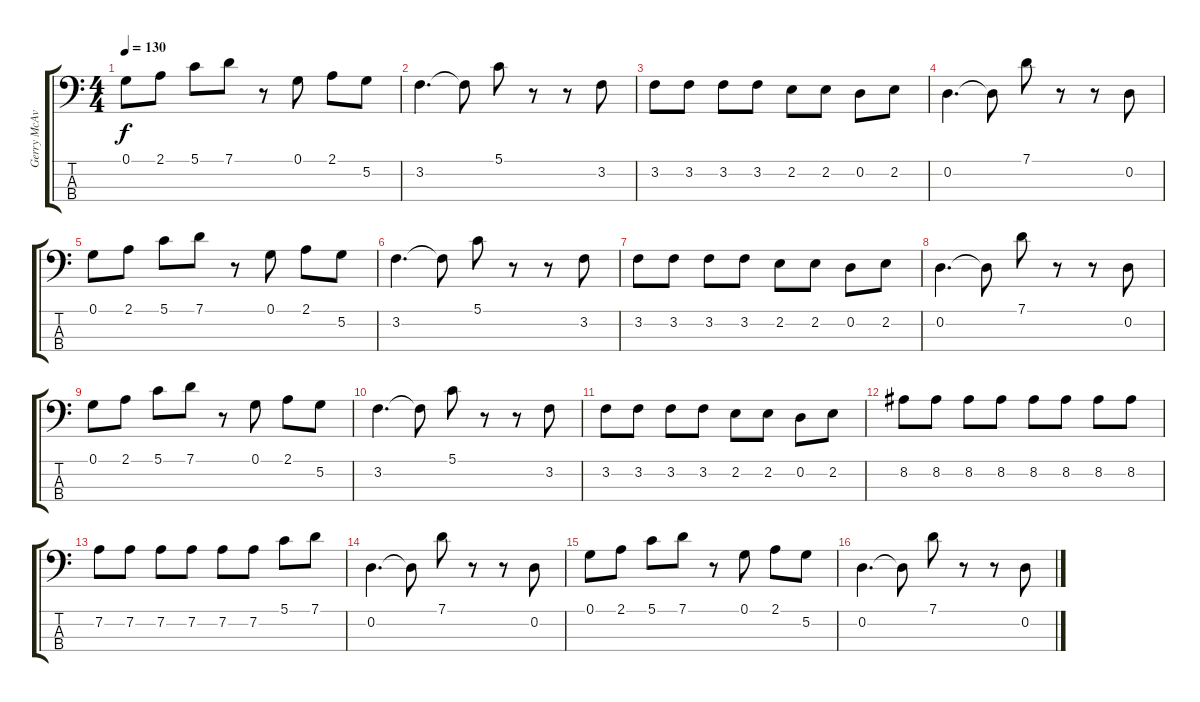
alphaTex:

\track ("Gerry McAvoy" "Gerry McAv") {instrument electricbasspick}
\staff {score tabs}
\tuning (G2 D2 A1 E1) {hide}
\ts (4 4)
\tempo 130
\clef f4
\ks c
0.1.8{dy f} 2.1.8 5.1.8 7.1.8 r.8 0.1.8 2.1.8 5.2.8 |
3.2.4{d} 3.2{t}.8 5.1.8 r.8 r.8 3.2.8 |
3.2.8 3.2.8 3.2.8 3.2.8 2.2.8 2.2.8 0.2.8 2.2.8 |
0.2.4{d} 0.2{t}.8 7.1.8 r.8 r.8 0.2.8 |
0.1.8 2.1.8 5.1.8 7.1.8 r.8 0.1.8 2.1.8 5.2.8 |
3.2.4{d} 3.2{t}.8 5.1.8 r.8 r.8 3.2.8 |
3.2.8 3.2.8 3.2.8 3.2.8 2.2.8 2.2.8 0.2.8 2.2.8 |
0.2.4{d} 0.2{t}.8 7.1.8 r.8 r.8 0.2.8 |
0.1.8 2.1.8 5.1.8 7.1.8 r.8 0.1.8 2.1.8 5.2.8 |
3.2.4{d} 3.2{t}.8 5.1.8 r.8 r.8 3.2.8 |
3.2.8 3.2.8 3.2.8 3.2.8 2.2.8 2.2.8 0.2.8 2.2.8 |
8.2.8 8.2.8 8.2.8 8.2.8 8.2.8 8.2.8 8.2.8 8.2.8 |
7.2.8 7.2.8 7.2.8 7.2.8 7.2.8 7.2.8 5.1.8 7.1.8 |
0.2.4{d} 0.2{t}.8 7.1.8 r.8 r.8 0.2.8 |
0.1.8 2.1.8 5.1.8 7.1.8 r.8 0.1.8 2.1.8 5.2.8 |
0.2.4{d} 0.2{t}.8 7.1.8 r.8 r.8 0.2.8
